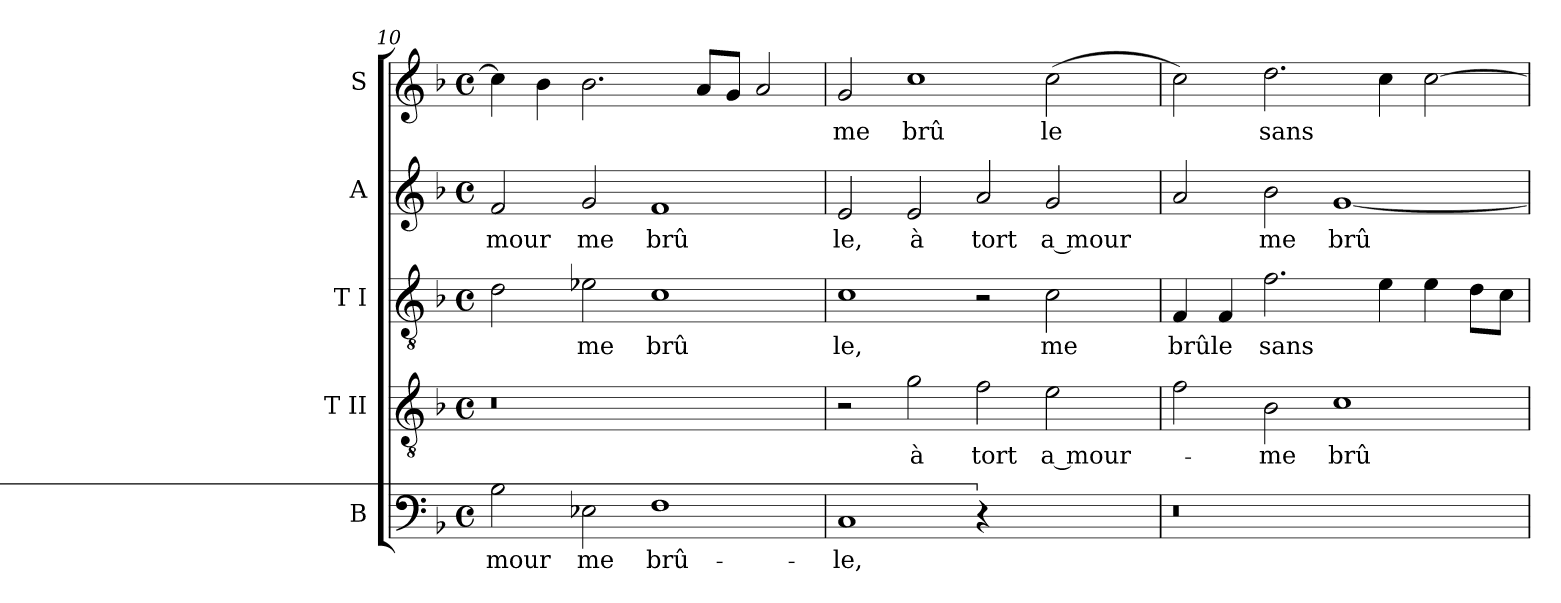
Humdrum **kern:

**kern	**text	**kern	**text	**kern	**text	**kern	**text	**kern	**text
*part5	*part5	*part4	*part4	*part3	*part3	*part2	*part2	*part1	*part1
*staff5	*staff5	*staff4	*staff4	*staff3	*staff3	*staff2	*staff2	*staff1	*staff1
*I"B	*	*I"T II	*	*I"T I	*	*I"A	*	*I"S	*
*clefF4	*	*clefGv2	*	*clefGv2	*	*clefG2	*	*clefG2	*
*k[b-]	*	*k[b-]	*	*k[b-]	*	*k[b-]	*	*k[b-]	*
*F:	*	*F:	*	*F:	*	*F:	*	*F:	*
*M4/4	*	*M4/4	*	*M4/4	*	*M4/4	*	*M4/4	*
*met(c)	*	*met(c)	*	*met(c)	*	*met(c)	*	*met(c)	*
=10	=10	=10	=10	=10	=10	=10	=10	=10	=10
!	!LO:LY:b:cj	!	!	!	!	!	!LO:LY:b:cj	!	!
2B-\	-mour	0r	.	2d\	.	2f/	mour	4cc\]	.
.	.	.	.	.	.	.	.	4b-\	.
!	!LO:LY:b:cj	!	!	!	!LO:LY:b:cj	!	!LO:LY:b:cj	!	!
2E-X\	me	.	.	2e-X\	me	2g/	me	2.b-\	.
!	!LO:LY:b:cj	!	!	!	!LO:LY:b:cj	!	!LO:LY:b:cj	!	!
1F	brû-	.	.	1c	brû	1f	brû	.	.
.	.	.	.	.	.	.	.	8a/L	.
.	.	.	.	.	.	.	.	8g/J	.
.	.	.	.	.	.	.	.	2a/	.
!!LO:LB:g=z
=11	=11	=11	=11	=11	=11	=11	=11	=11	=11
!	!LO:LY:b:cj	!	!	!	!LO:LY:b:cj	!	!LO:LY:b:cj	!	!LO:LY:b:cj
1C	-le,	2r	.	1c	le,	2e/	le,	2g/	me
!	!	!	!LO:LY:b:cj	!	!	!	!LO:LY:b:cj	!	!LO:LY:b:cj
.	.	2g\	à	.	.	2e/	à	1cc	brû
!LO:N:vis=1	!	!	!LO:LY:b:cj	!	!	!	!LO:LY:b:cj	!	!
4%5r	.	2f\	tort	2r	.	2a/	tort	.	.
!	!	!	!LO:LY:b:cj	!	!LO:LY:b:cj	!	!LO:LY:b:cj	!	!LO:LY:b:cj
.	.	2e\	a mour-	2c\	me	2g/	a mour	(>2cc\	le
.	.	4ryy	.	4ryy	.	4ryy	.	4ryy	.
=12	=12	=12	=12	=12	=12	=12	=12	=12	=12
!	!	!	!	!	!LO:LY:b:cj	!	!	!	!
0r	.	2f\	.	4F/	brûle	2a/	.	2cc\)	.
.	.	.	.	4F/	.	.	.	.	.
!	!	!	!LO:LY:b:cj	!	!LO:LY:b	!	!LO:LY:b:cj	!	!LO:LY:b
.	.	2B-\	-me	2.f\	sans	2b-\	me	2.dd\	sans
!	!	!	!LO:LY:b:cj	!	!	!	!LO:LY:b	!	!
.	.	1c	brû-	.	.	[<1g	brû	.	.
.	.	.	.	4e\	.	.	.	4cc\	.
.	.	.	.	4e\	.	.	.	[>2cc\	.
.	.	.	.	8d\L	.	.	.	.	.
.	.	.	.	8c\J	.	.	.	.	.
=	=	=	=	=	=	=	=	=	=
*-	*-	*-	*-	*-	*-	*-	*-	*-	*-
